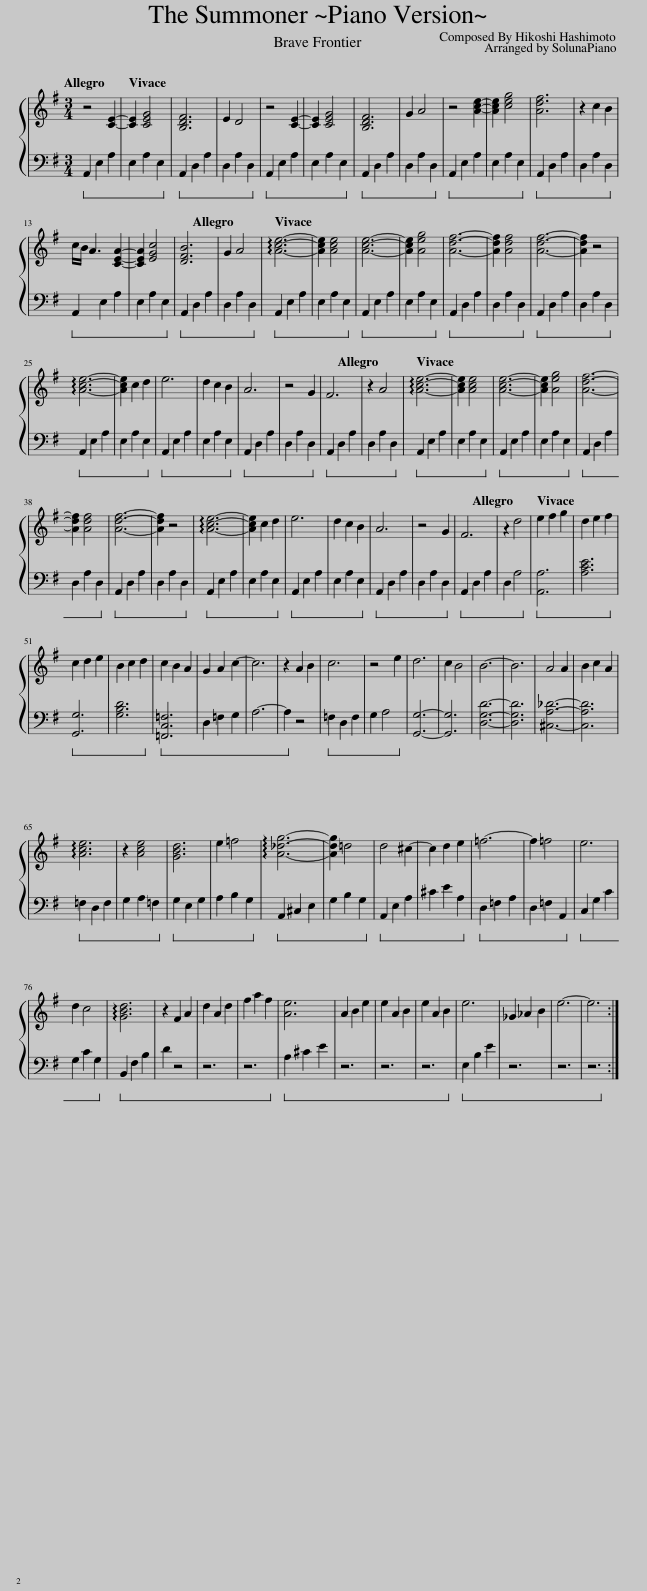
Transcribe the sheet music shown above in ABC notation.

X:1
%%score { 1 | 2 }
L:1/8
Q:1/4=144
M:3/4
I:linebreak $
K:G
V:1 treble
V:2 bass
V:1
 z4 [CE]2- |[Q:1/4=172] [CE]2 [CEG]4 | [B,DF]6 | E2 D4 | z4 [CE]2- | %5
 [CE]2 [CEG]4 | [B,DF]6 | G2 A4 | z4 [Ace]2- | [Ace]2 [ceg]4 | %10
 [Adf]6 | z2 c2 B2 |$ c/B/ A3 [CEA]2- | [CEA]2 [EGc]4 | [DFB]6[Q:1/4=144] | %15
 G2 A4 |[Q:1/4=172] !arpeggio![Ace]6- | [Ace]2 [Ace]4 | [Ace]6- | [Ace]2 [Aeg]4 | %20
 [Adf]6- | [Adf]2 [Adf]4 | [Adf]6- | [Adf]2 z4 |$ !arpeggio![Ace]6- | %25
 [Ace]2 c2 d2 | e6 | d2 c2 B2 | A6 | z4 G2 | %30
 F6[Q:1/4=144] | z2 A4 |[Q:1/4=172] !arpeggio![Ace]6- | [Ace]2 [Ace]4 | [Ace]6- | %35
 [Ace]2 [Aeg]4 | [Adf]6- |$ [Adf]2 [Adf]4 | [Adf]6- | [Adf]2 z4 | %40
 !arpeggio![Ace]6- | [Ace]2 c2 d2 | e6 | d2 c2 B2 | A6 | %45
 z4 G2 | F6[Q:1/4=144] | z2 d4 |[Q:1/4=172] e2 f2 g2 | d2 e2 f2 |$ %50
 c2 d2 e2 | B2 c2 d2 | c2 B2 A2 | G2 A2 c2- | c6 | %55
 z2 A2 B2 | c6 | z4 e2 | d6 | c2 B4 | %60
 B6- | B6 | A4 A2 | B2 c2 A2 |$ !arpeggio![Ace]6 | %65
 z2 [Ace]4 | [GBd]6 | e2 =f4 | !arpeggio![A_dg]6- | [Adg]2 =d4 | %70
 d4 ^c2- | c2 d2 e2 | =f6- | f2 =f4 | e6 |$ %75
 d2 c4 | !arpeggio![GBd]6 | z2 F2 A2 | d2 A2 d2 | f2 a2 f2 | %80
 [Ae]6 | A2 B2 e2 | e2 A2 B2 | e2 A2 B2 | e6 | %85
 _G2 _A2 B2 | e6- | e6 :| %88
V:2
!ped! A,,2 E,2 A,2 | E,2 A,2 E,2!ped-up! |!ped! A,,2 D,2 A,2 | D,2 A,2 D,2!ped-up! |!ped! A,,2 E,2 A,2 | %5
 E,2 A,2 E,2!ped-up! |!ped! A,,2 D,2 A,2 | D,2 A,2 D,2!ped-up! |!ped! A,,2 E,2 A,2 | E,2 A,2 E,2!ped-up! | %10
!ped! A,,2 D,2 A,2 | D,2 A,2 D,2!ped-up! |$!ped! A,,2 E,2 A,2 | E,2 A,2 E,2!ped-up! |!ped! A,,2 D,2 A,2 | %15
 D,2 A,2 D,2!ped-up! |!ped! A,,2 E,2 A,2 | E,2 A,2 E,2!ped-up! |!ped! A,,2 E,2 A,2 | E,2 A,2 E,2!ped-up! | %20
!ped! A,,2 D,2 A,2 | D,2 A,2 D,2!ped-up! |!ped! A,,2 D,2 A,2 | D,2 A,2 D,2!ped-up! |$!ped! A,,2 E,2 A,2 | %25
 E,2 A,2 E,2!ped-up! |!ped! A,,2 E,2 A,2 | E,2 A,2 E,2!ped-up! |!ped! A,,2 D,2 A,2 | D,2 A,2 D,2!ped-up! | %30
!ped! A,,2 D,2 A,2 | D,2 A,2 D,2!ped-up! |!ped! A,,2 E,2 A,2 | E,2 A,2 E,2!ped-up! |!ped! A,,2 E,2 A,2 | %35
 E,2 A,2 E,2!ped-up! |!ped! A,,2 D,2 A,2 |$ D,2 A,2 D,2!ped-up! |!ped! A,,2 D,2 A,2 | D,2 A,2 D,2!ped-up! | %40
!ped! A,,2 E,2 A,2 | E,2 A,2 E,2!ped-up! |!ped! A,,2 E,2 A,2 | E,2 A,2 E,2!ped-up! |!ped! A,,2 D,2 A,2 | %45
 D,2 A,2 D,2!ped-up! |!ped! A,,2 D,2 A,2 | D,2 A,4!ped-up! |!ped! [A,,A,]6 | [A,CE]6!ped-up! |$ %50
!ped! [G,,G,]6 | [G,B,D]6!ped-up! |!ped! [=F,,C,=F,]6 | D,2 =F,2 G,2 | A,6- | %55
 A,2!ped-up! z4 |!ped! =F,2 D,2 F,2 | G,2 A,4!ped-up! | [G,,G,]6- | [G,,G,]6 | %60
 [D,G,D]6- | [D,G,D]6 | [^C,A,_D]6- | [C,A,D]6 |$!ped! =F,2 D,2 F,2 | %65
 G,2 A,2 =F,2!ped-up! |!ped! G,2 E,2 G,2 | A,2 B,2 G,2!ped-up! |!ped! A,,2 ^C,2 E,2 | G,2 B,2 G,2!ped-up! | %70
!ped! A,,2 E,2 A,2 | ^C2 E2 A,2!ped-up! |!ped! D,2 =F,2 A,2 | D,2 =F,2 A,,2!ped-up! |!ped! C,2 G,2 C2 |$ %75
 G,2 C2 G,2!ped-up! |!ped! B,,2 F,2 B,2 | D2 z4 | z6 | z6!ped-up! | %80
!ped! A,2 ^C2 E2 | z6 | z6 | z6!ped-up! |!ped! E,2 B,2 E2 | %85
 z6 | z6 | z6!ped-up! :| %88
